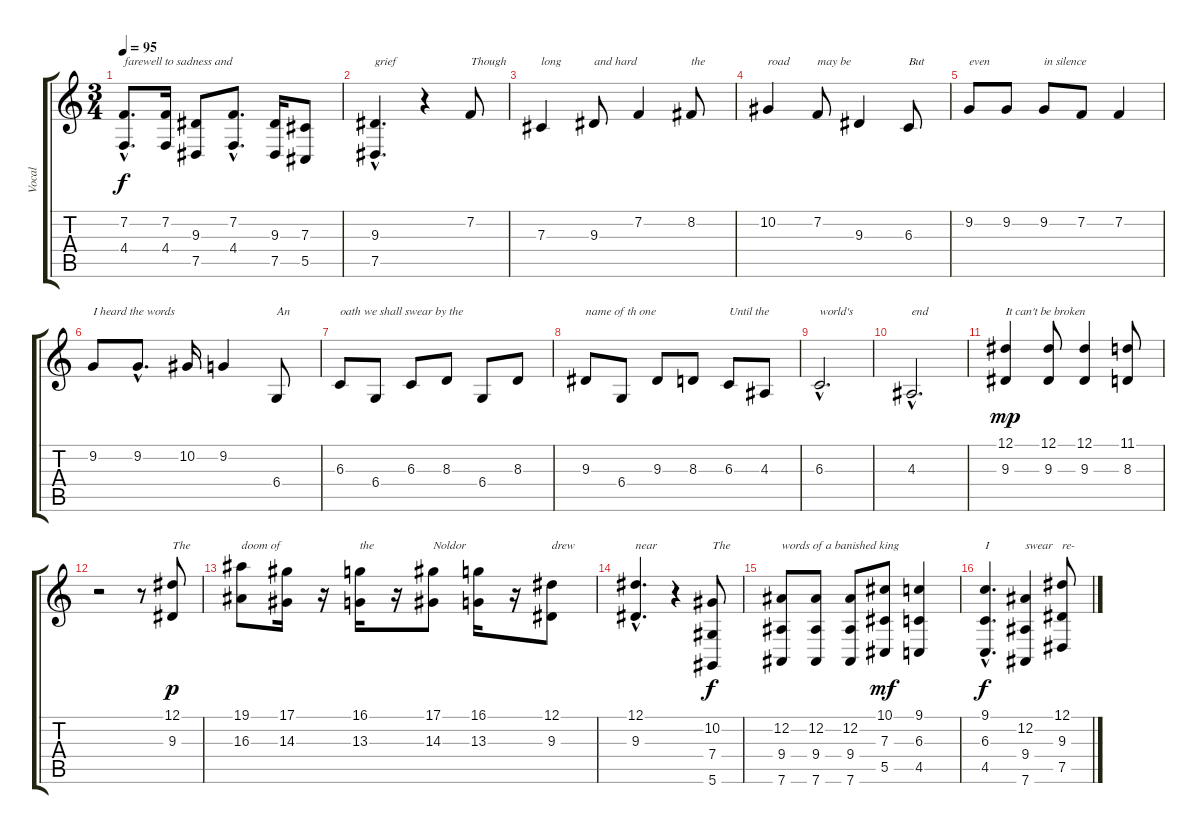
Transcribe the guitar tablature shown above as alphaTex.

\track ("Vocal" "Vocal") {instrument flute}
\staff {score tabs}
\tuning (Eb4 Bb3 Gb3 Db3 Ab2 Eb2) {hide}
\ts (3 4)
\tempo 95
\clef g2
\ks c
(7.2{hac} 4.4{hac}).8{d txt "farewell to sadness and" dy f} (7.2 4.4).16 (9.3 7.5).8 (7.2{hac} 4.4{hac}).8{d} (9.3 7.5).16 (7.3 5.5).8 |
(9.3{hac} 7.5{hac}).4{d txt "grief"} r.4 7.2.8{txt "Though"} |
7.3.4{txt "long"} 9.3.8{txt "and hard"} 7.2.4 8.2.8{txt "the"} |
10.2.4{txt "road"} 7.2.8{txt "may be"} 9.3.4 6.3.8{txt "But"} |
9.2.8{txt "even"} 9.2.8 9.2.8{txt "in silence"} 7.2.8 7.2.4 |
9.2.8{txt "I heard the words"} 9.2{hac}.8{d} 10.2.16 9.2.4 6.4.8{txt "An"} |
6.3.8{txt "oath we shall swear by the"} 6.4.8 6.3.8 8.3.8 6.4.8 8.3.8 |
9.3.8{txt "name of th one"} 6.4.8 9.3.8 8.3.8 6.3.8{txt "Until the"} 4.3.8 |
6.3{hac}.2{d txt "world's"} |
4.3{hac}.2{d txt "end"} |
(12.1 9.3).4{txt "It can't be broken" dy mp} (12.1 9.3).8 (12.1 9.3).4 (11.1 8.3).8 |
r.2 r.8 (12.1 9.3).8{txt "The" dy p} |
(19.1 16.3).8{txt "doom of"} (17.1 14.3).16 r.16 (16.1 13.3).16{txt "the"} r.16 (17.1 14.3).8{txt "Noldor"} (16.1 13.3).16 r.16 (12.1 9.3).8{txt "drew"} |
(12.1{hac} 9.3{hac}).4{d txt "near"} r.4 (10.2 7.4 5.6).8{txt "The" dy f instrument violin} |
(12.2 9.4 7.6).8{txt "words of a banished king"} (12.2 9.4 7.6).8 (12.2 9.4 7.6).8 (10.1 7.3 5.5).8{dy mf} (9.1 6.3 4.5).4 |
(9.1{hac} 6.3{hac} 4.5{hac}).4{d txt "I" dy f} (12.2 9.4 7.6).4{txt "swear"} (12.1 9.3 7.5).8{txt "re-"}
